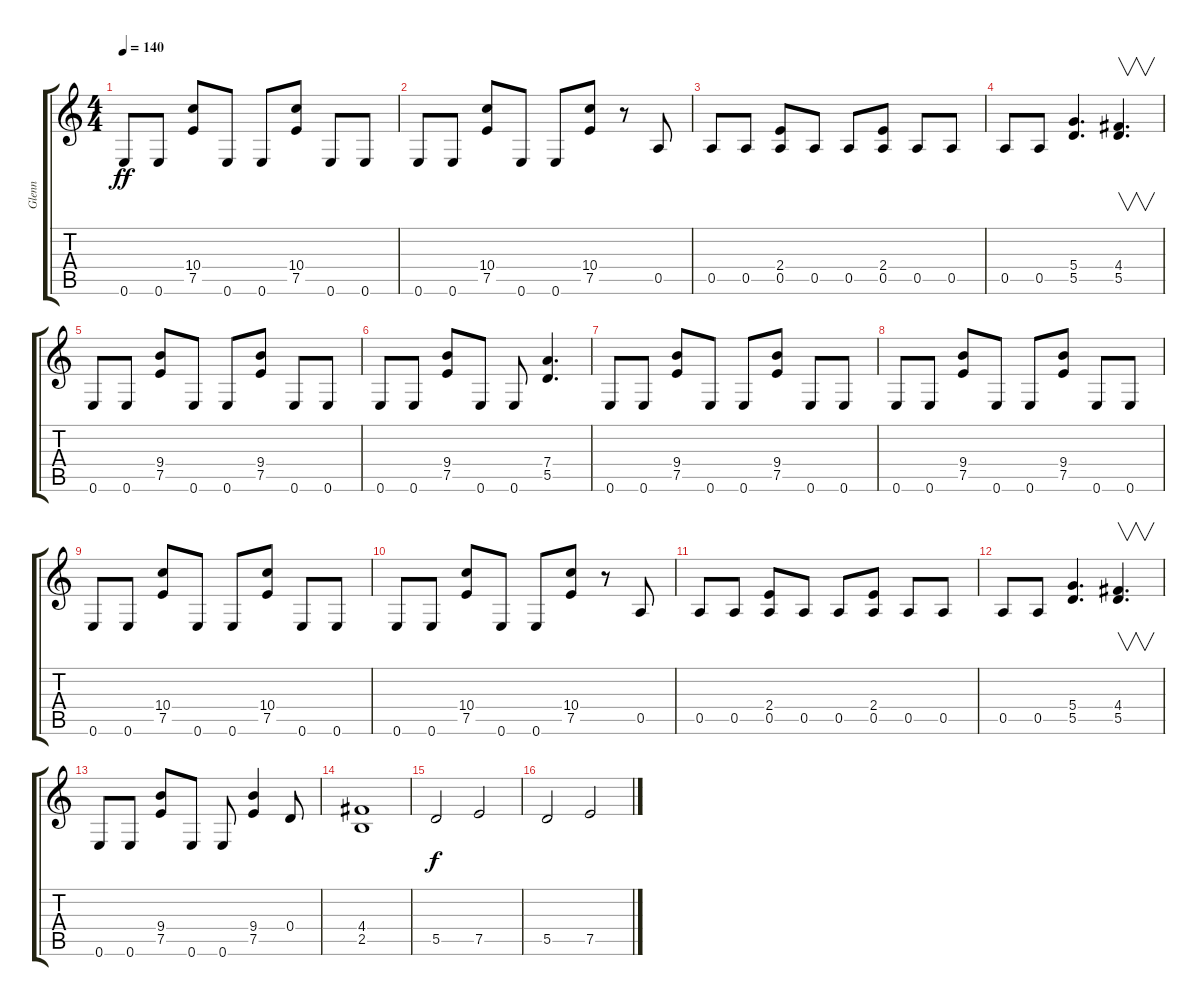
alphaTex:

\track ("Glenn" "Glenn") {instrument distortionguitar}
\staff {score tabs}
\tuning (E4 B3 G3 D3 A2 E2) {hide}
\ts (4 4)
\tempo 140
\clef g2
\ks c
0.6.8{dy ff} 0.6.8 (10.4 7.5).8 0.6.8 0.6.8 (10.4 7.5).8 0.6.8 0.6.8 |
0.6.8 0.6.8 (10.4 7.5).8 0.6.8 0.6.8 (10.4 7.5).8 r.8 0.5.8 |
0.5.8 0.5.8 (2.4 0.5).8 0.5.8 0.5.8 (2.4 0.5).8 0.5.8 0.5.8 |
0.5.8 0.5.8 (5.4 5.5).4{d} (4.4 5.5).4{v d} |
0.6.8 0.6.8 (9.4 7.5).8 0.6.8 0.6.8 (9.4 7.5).8 0.6.8 0.6.8 |
0.6.8 0.6.8 (9.4 7.5).8 0.6.8 0.6.8 (7.4 5.5).4{d} |
0.6.8 0.6.8 (9.4 7.5).8 0.6.8 0.6.8 (9.4 7.5).8 0.6.8 0.6.8 |
0.6.8 0.6.8 (9.4 7.5).8 0.6.8 0.6.8 (9.4 7.5).8 0.6.8 0.6.8 |
0.6.8 0.6.8 (10.4 7.5).8 0.6.8 0.6.8 (10.4 7.5).8 0.6.8 0.6.8 |
0.6.8 0.6.8 (10.4 7.5).8 0.6.8 0.6.8 (10.4 7.5).8 r.8 0.5.8 |
0.5.8 0.5.8 (2.4 0.5).8 0.5.8 0.5.8 (2.4 0.5).8 0.5.8 0.5.8 |
0.5.8 0.5.8 (5.4 5.5).4{d} (4.4 5.5).4{v d} |
0.6.8 0.6.8 (9.4 7.5).8 0.6.8 0.6.8 (9.4 7.5).4 0.4.8 |
(4.4 2.5).1 |
5.5.2{dy f} 7.5.2 |
5.5.2 7.5.2
